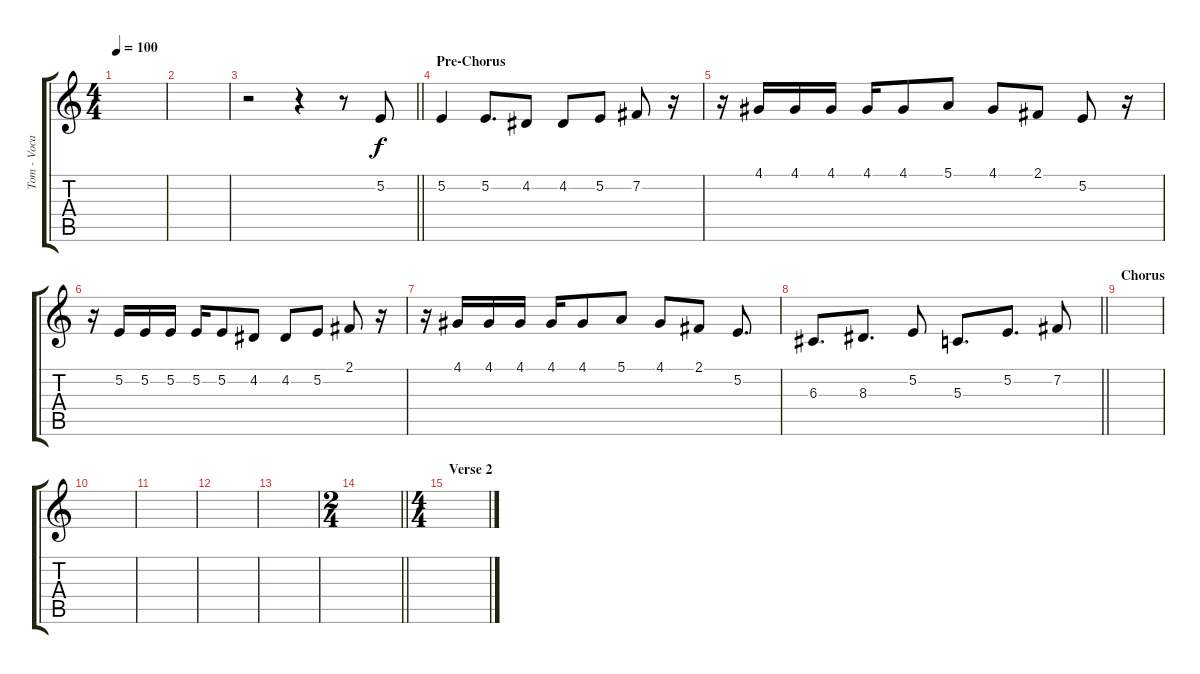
\track ("Tom - Vocals" "Tom - Voca") {instrument clarinet}
\staff {score tabs}
\tuning (E4 B3 G3 D3 A2 E2) {hide}
\ts (4 4)
\tempo 100
\clef g2
\ks c
|
|
\barLineRight lightlight
r.2 r.4 r.8 5.2.8 |
\section ("" "Pre-Chorus")
5.2.4 5.2.8{d} 4.2.8 4.2.8 5.2.8 7.2.8 r.16 |
r.16 4.1.16 4.1.16 4.1.16 4.1.16 4.1.8 5.1.8 4.1.8 2.1.8 5.2.8 r.16 |
r.16 5.2.16 5.2.16 5.2.16 5.2.16 5.2.8 4.2.8 4.2.8 5.2.8 2.1.8 r.16 |
r.16 4.1.16 4.1.16 4.1.16 4.1.16 4.1.8 5.1.8 4.1.8 2.1.8 5.2.8{d} |
\barLineRight lightlight
6.3.8{d} 8.3.8{d} 5.2.8 5.3.8{d} 5.2.8{d} 7.2.8 |
\section ("" "Chorus")
|
|
|
|
|
\ts (2 4)
\barLineRight lightlight
|
\ts (4 4)
\section ("" "Verse 2")
